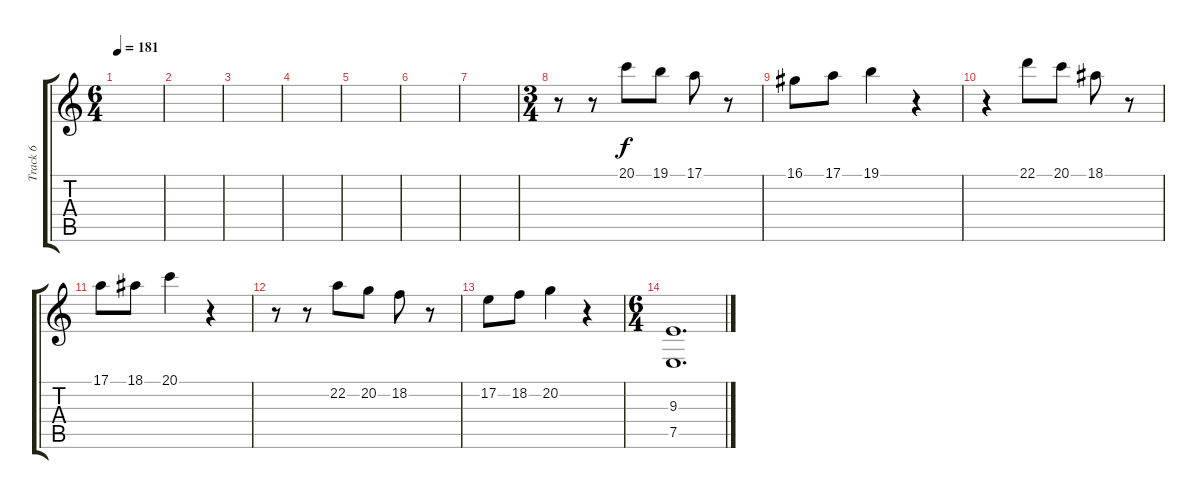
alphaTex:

\track ("Track 6" "Track 6") {instrument stringensemble1}
\staff {score tabs}
\tuning (E4 B3 G3 D3 A2 E2) {hide}
\ts (6 4)
\tempo 181
\clef g2
\ks c
|
|
|
|
|
|
|
\ts (3 4)
r.8 r.8 20.1.8 19.1.8 17.1.8 r.8 |
16.1.8 17.1.8 19.1.4 r.4 |
r.4 22.1.8 20.1.8 18.1.8 r.8 |
17.1.8 18.1.8 20.1.4 r.4 |
r.8 r.8 22.2.8 20.2.8 18.2.8 r.8 |
17.2.8 18.2.8 20.2.4 r.4 |
\ts (6 4)
(9.3 7.5).1{d}
